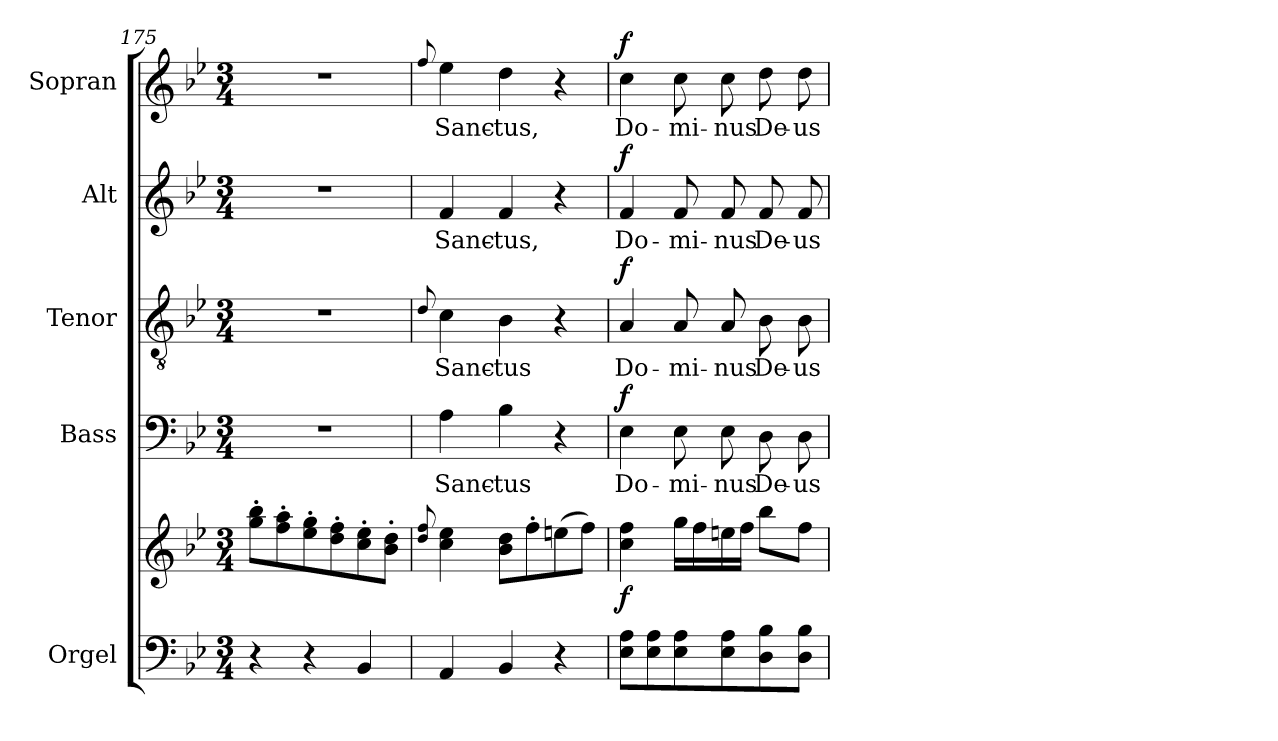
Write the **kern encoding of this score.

**kern	**kern	**dynam	**kern	**text	**dynam	**kern	**text	**dynam	**kern	**text	**dynam	**kern	**text	**dynam
*part5	*part5	*part5	*part4	*part4	*part4	*part3	*part3	*part3	*part2	*part2	*part2	*part1	*part1	*part1
*staff6	*staff5	*staff5/6	*staff4	*staff4	*staff4	*staff3	*staff3	*staff3	*staff2	*staff2	*staff2	*staff1	*staff1	*staff1
*I"Orgel	*	*	*I"Bass	*	*	*I"Tenor	*	*	*I"Alt	*	*	*I"Sopran	*	*
*I'Org.	*	*	*I'B.	*	*	*I'T.	*	*	*I'A.	*	*	*I'S.	*	*
*clefF4	*clefG2	*	*clefF4	*	*	*clefGv2	*	*	*clefG2	*	*	*clefG2	*	*
*k[b-e-]	*k[b-e-]	*	*k[b-e-]	*	*	*k[b-e-]	*	*	*k[b-e-]	*	*	*k[b-e-]	*	*
*B-:	*B-:	*	*B-:	*	*	*B-:	*	*	*B-:	*	*	*B-:	*	*
*M3/4	*M3/4	*	*M3/4	*	*	*M3/4	*	*	*M3/4	*	*	*M3/4	*	*
=175	=175	=175	=175	=175	=175	=175	=175	=175	=175	=175	=175	=175	=175	=175
4r	8gg\'> 8bb-\'>L	.	2.r	.	.	2.r	.	.	2.r	.	.	2.r	.	.
.	8ff\'> 8aa\'>	.	.	.	.	.	.	.	.	.	.	.	.	.
4r	8ee-\'> 8gg\'>	.	.	.	.	.	.	.	.	.	.	.	.	.
.	8dd\'> 8ff\'>	.	.	.	.	.	.	.	.	.	.	.	.	.
4BB-/	8cc\'> 8ee-\'>	.	.	.	.	.	.	.	.	.	.	.	.	.
.	8b-\'> 8dd\'>J	.	.	.	.	.	.	.	.	.	.	.	.	.
=176	=176	=176	=176	=176	=176	=176	=176	=176	=176	=176	=176	=176	=176	=176
.	8qqdd/ 8qqff/	.	.	.	.	8qqd/	.	.	.	.	.	8qqff/	.	.
!	!	!	!	!LO:LY:b	!	!	!LO:LY:b	!	!	!LO:LY:b	!	!	!LO:LY:b	!
4AA/	4cc\ 4ee-\	.	4A\	Sanc-	.	4c\	Sanc-	.	4f/	Sanc-	.	4ee-\	Sanc-	.
!	!	!	!	!LO:LY:b	!	!	!LO:LY:b	!	!	!LO:LY:b	!	!	!LO:LY:b	!
4BB-/	8b-\ 8dd\L	.	4B-\	-tus	.	4B-\	-tus	.	4f/	-tus,	.	4dd\	-tus,	.
.	8ff'>\	.	.	.	.	.	.	.	.	.	.	.	.	.
4r	(>8een\	.	4r	.	.	4r	.	.	4r	.	.	4r	.	.
.	8ff\J)	.	.	.	.	.	.	.	.	.	.	.	.	.
=177	=177	=177	=177	=177	=177	=177	=177	=177	=177	=177	=177	=177	=177	=177
!	!	!LO:DY:b	!	!LO:LY:b	!LO:DY:a	!	!LO:LY:b	!LO:DY:a	!	!LO:LY:b	!LO:DY:a	!	!LO:LY:b	!LO:DY:a
8E-\ 8A\L	4cc\ 4ff\	f	4E-\	Do-	f	4A/	Do-	f	4f/	Do-	f	4cc\	Do-	f
8E-\ 8A\	.	.	.	.	.	.	.	.	.	.	.	.	.	.
!	!	!	!	!LO:LY:b	!	!	!LO:LY:b	!	!	!LO:LY:b	!	!	!LO:LY:b	!
8E-\ 8A\	16gg\LL	.	8E-\	-mi-	.	8A/	-mi-	.	8f/	-mi-	.	8cc\	-mi-	.
.	16ff\	.	.	.	.	.	.	.	.	.	.	.	.	.
!	!	!	!	!LO:LY:b	!	!	!LO:LY:b	!	!	!LO:LY:b	!	!	!LO:LY:b	!
8E-\ 8A\	16een\	.	8E-\	-nus	.	8A/	-nus	.	8f/	-nus	.	8cc\	-nus	.
.	16ff\JJ	.	.	.	.	.	.	.	.	.	.	.	.	.
!	!	!	!	!LO:LY:b	!	!	!LO:LY:b	!	!	!LO:LY:b	!	!	!LO:LY:b	!
8D\ 8B-\	8bb-\L	.	8D\	De-	.	8B-\	De-	.	8f/	De-	.	8dd\	De-	.
!	!	!	!	!LO:LY:b	!	!	!LO:LY:b	!	!	!LO:LY:b	!	!	!LO:LY:b	!
8D\ 8B-\J	8ff\J	.	8D\	-us	.	8B-\	-us	.	8f/	-us	.	8dd\	-us	.
=	=	=	=	=	=	=	=	=	=	=	=	=	=	=
*-	*-	*-	*-	*-	*-	*-	*-	*-	*-	*-	*-	*-	*-	*-
